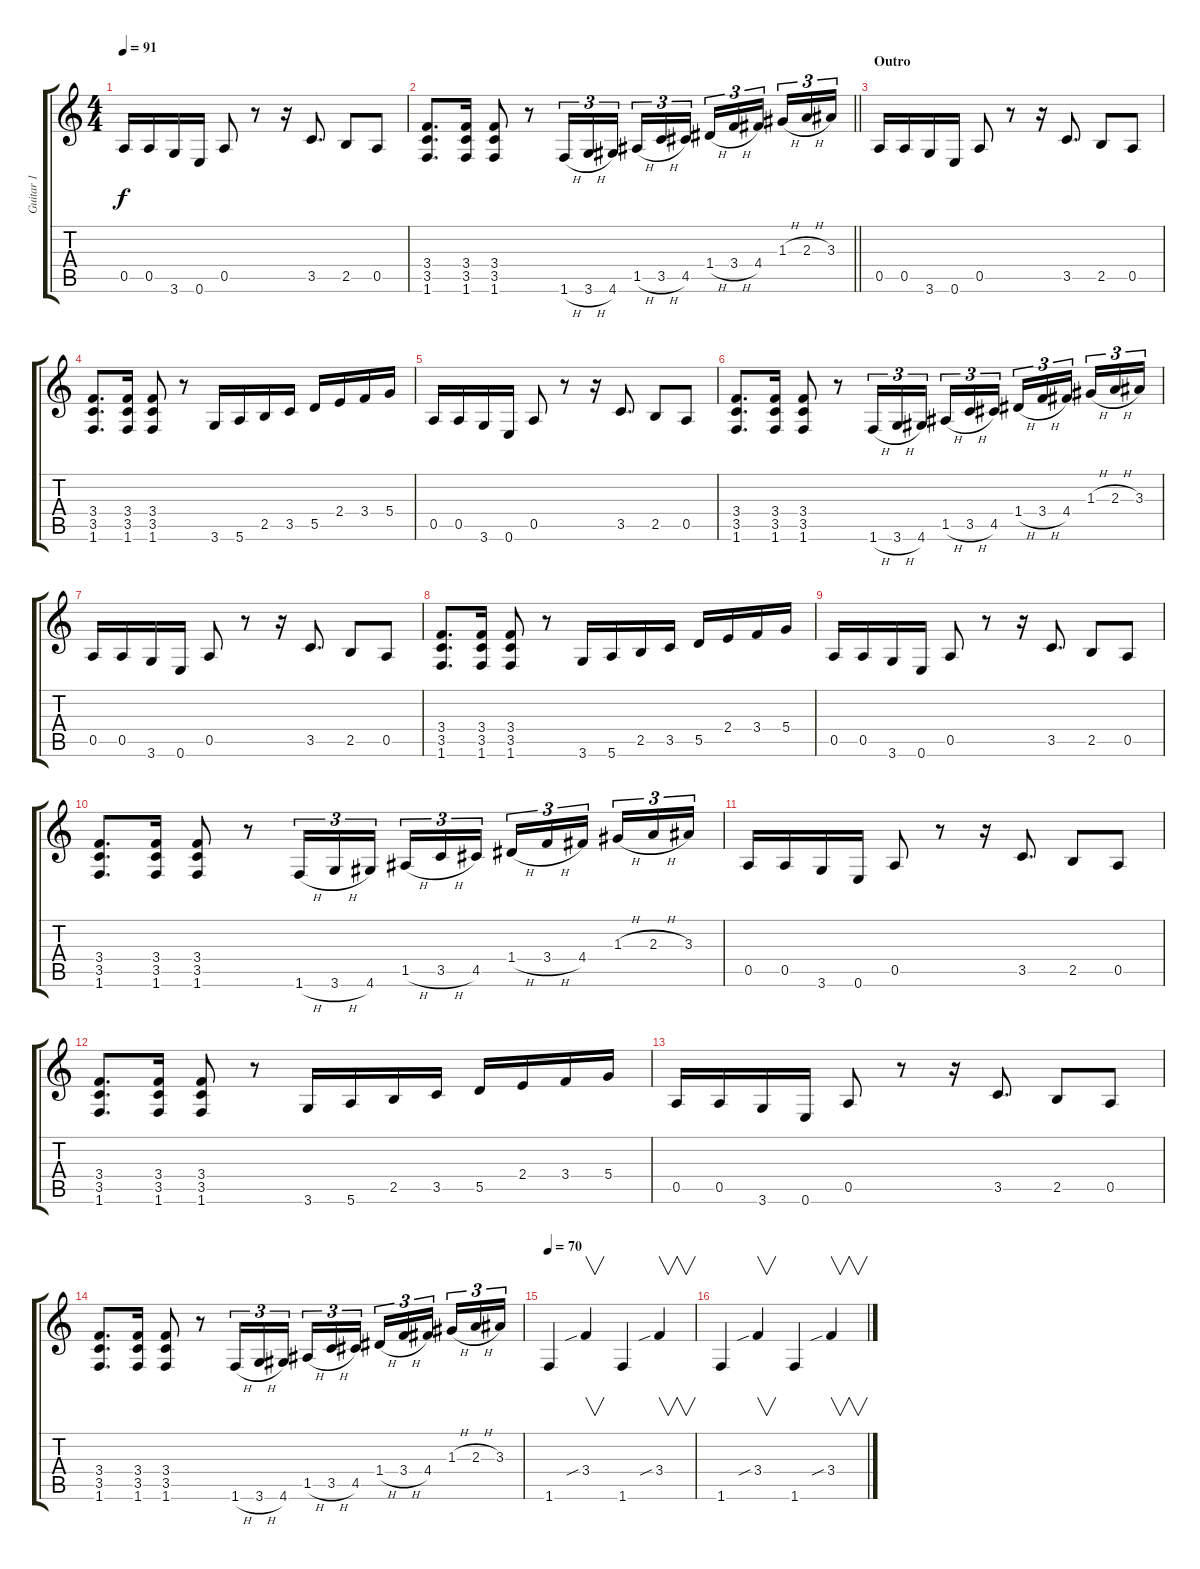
\track ("Guitar 1" "Guitar 1") {instrument overdrivenguitar}
\staff {score tabs}
\tuning (E4 B3 G3 D3 A2 E2) {hide}
\ts (4 4)
\tempo 91
\clef g2
\ks c
0.5.16{dy f} 0.5.16 3.6.16 0.6.16 0.5.8 r.8 r.16 3.5.8{d} 2.5.8 0.5.8 |
\barLineRight lightlight
(3.4 3.5 1.6).8{d} (3.4 3.5 1.6).16 (3.4 3.5 1.6).8 r.8 1.6{h}.16{tu (3 2)} 3.6{h}.16{tu (3 2)} 4.6.16{tu (3 2) beam splitsecondary} 1.5{h}.16{tu (3 2)} 3.5{h}.16{tu (3 2)} 4.5.16{tu (3 2)} 1.4{h}.16{tu (3 2)} 3.4{h}.16{tu (3 2)} 4.4.16{tu (3 2) beam splitsecondary} 1.3{h}.16{tu (3 2)} 2.3{h}.16{tu (3 2)} 3.3.16{tu (3 2)} |
\section ("" "Outro")
0.5.16 0.5.16 3.6.16 0.6.16 0.5.8 r.8 r.16 3.5.8{d} 2.5.8 0.5.8 |
(3.4 3.5 1.6).8{d} (3.4 3.5 1.6).16 (3.4 3.5 1.6).8 r.8 3.6.16 5.6.16 2.5.16 3.5.16 5.5.16 2.4.16 3.4.16 5.4.16 |
0.5.16 0.5.16 3.6.16 0.6.16 0.5.8 r.8 r.16 3.5.8{d} 2.5.8 0.5.8 |
(3.4 3.5 1.6).8{d} (3.4 3.5 1.6).16 (3.4 3.5 1.6).8 r.8 1.6{h}.16{tu (3 2)} 3.6{h}.16{tu (3 2)} 4.6.16{tu (3 2) beam splitsecondary} 1.5{h}.16{tu (3 2)} 3.5{h}.16{tu (3 2)} 4.5.16{tu (3 2)} 1.4{h}.16{tu (3 2)} 3.4{h}.16{tu (3 2)} 4.4.16{tu (3 2) beam splitsecondary} 1.3{h}.16{tu (3 2)} 2.3{h}.16{tu (3 2)} 3.3.16{tu (3 2)} |
0.5.16 0.5.16 3.6.16 0.6.16 0.5.8 r.8 r.16 3.5.8{d} 2.5.8 0.5.8 |
(3.4 3.5 1.6).8{d} (3.4 3.5 1.6).16 (3.4 3.5 1.6).8 r.8 3.6.16 5.6.16 2.5.16 3.5.16 5.5.16 2.4.16 3.4.16 5.4.16 |
0.5.16 0.5.16 3.6.16 0.6.16 0.5.8 r.8 r.16 3.5.8{d} 2.5.8 0.5.8 |
(3.4 3.5 1.6).8{d} (3.4 3.5 1.6).16 (3.4 3.5 1.6).8 r.8 1.6{h}.16{tu (3 2)} 3.6{h}.16{tu (3 2)} 4.6.16{tu (3 2) beam splitsecondary} 1.5{h}.16{tu (3 2)} 3.5{h}.16{tu (3 2)} 4.5.16{tu (3 2)} 1.4{h}.16{tu (3 2)} 3.4{h}.16{tu (3 2)} 4.4.16{tu (3 2) beam splitsecondary} 1.3{h}.16{tu (3 2)} 2.3{h}.16{tu (3 2)} 3.3.16{tu (3 2)} |
0.5.16 0.5.16 3.6.16 0.6.16 0.5.8 r.8 r.16 3.5.8{d} 2.5.8 0.5.8 |
(3.4 3.5 1.6).8{d} (3.4 3.5 1.6).16 (3.4 3.5 1.6).8 r.8 3.6.16 5.6.16 2.5.16 3.5.16 5.5.16 2.4.16 3.4.16 5.4.16 |
0.5.16 0.5.16 3.6.16 0.6.16 0.5.8 r.8 r.16 3.5.8{d} 2.5.8 0.5.8 |
(3.4 3.5 1.6).8{d} (3.4 3.5 1.6).16 (3.4 3.5 1.6).8 r.8 1.6{h}.16{tu (3 2)} 3.6{h}.16{tu (3 2)} 4.6.16{tu (3 2) beam splitsecondary} 1.5{h}.16{tu (3 2)} 3.5{h}.16{tu (3 2)} 4.5.16{tu (3 2)} 1.4{h}.16{tu (3 2)} 3.4{h}.16{tu (3 2)} 4.4.16{tu (3 2) beam splitsecondary} 1.3{h}.16{tu (3 2)} 2.3{h}.16{tu (3 2)} 3.3.16{tu (3 2)} |
\tempo 70
1.6.4 3.4{sib}.4{v} 1.6.4 3.4{sib}.4{v} |
1.6.4 3.4{sib}.4{v} 1.6.4 3.4{sib}.4{v}
